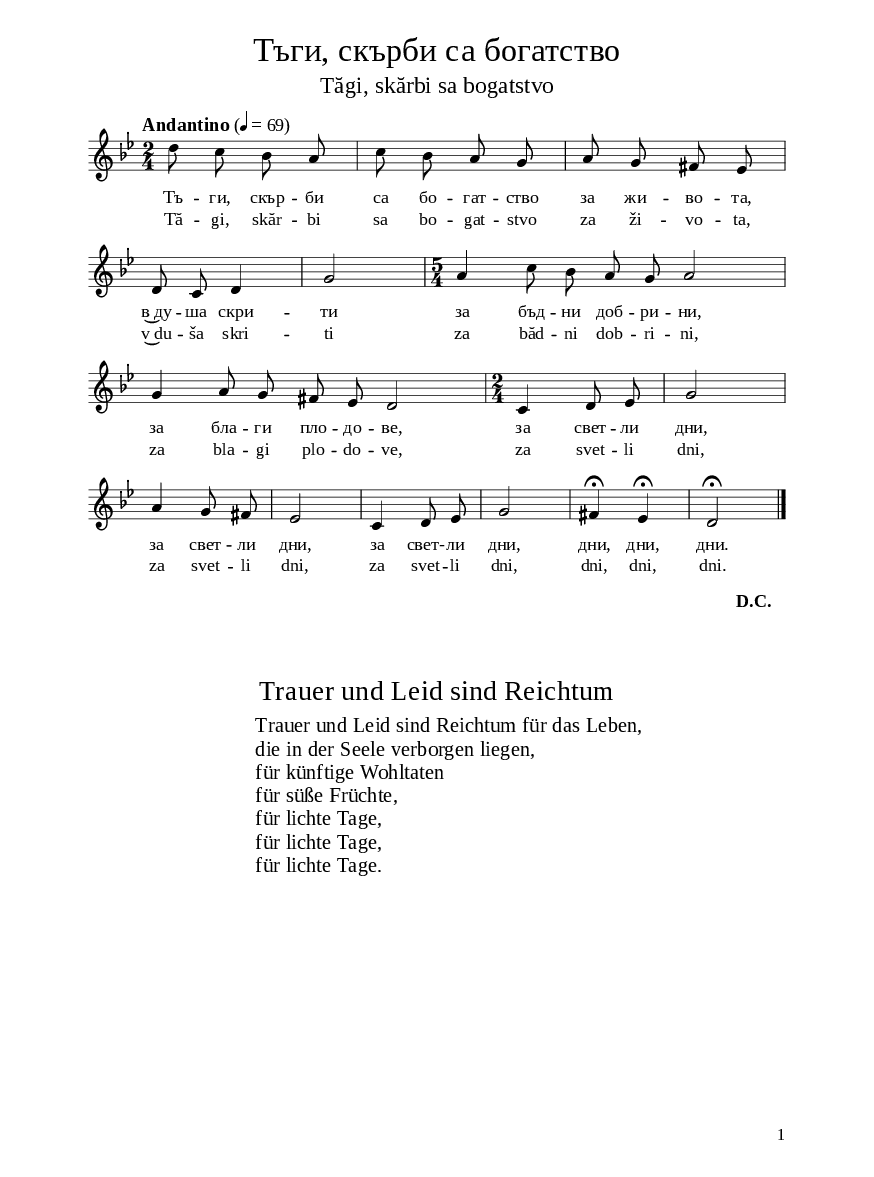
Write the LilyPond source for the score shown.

\version "2.24.4"

% include paper part and global functions
\include "include/globals.ily"

\bookpart {
  \label #'ref101_1
  \tocItem \markup "Тъги, скърби са богатство – Tăgi, skărbi sa bogatstvo"
  \include "include/bookpart-paper.ily"
  \score {
    \include "include/score-layout.ily"


    \new Voice \absolute  {
      \clef treble
      \key g \minor
      \time 2/4
      \tempoFunc "Andantino" 4 "69"
      \autoBeamOff

      d''8 c'' bes' a' | c''8 bes' a' g' | a'8 g' fis' es' \break

      d' c' d'4 | g'2|  \time 5/4 a'4 c''8 bes'8 a' g' a'2 | \break

      g'4  a'8 g' fis'8 es' d'2 | \time 2/4 c'4 d'8 es'8| g'2 | \break

      a'4 g'8 fis' | es'2 |  c'4 d'8 es'8 | g'2 |fis'4 \fermata  es'4 \fermata  | d'2 \fermata  \bar "|."
    }

    \addlyrics {
      Тъ -- ги, скър -- би са бо  --  гат -- ство
      за жи -- во -- та, в~ду -- ша скри -- ти
      за бъд -- ни доб -- ри -- ни,
      за бла -- ги пло -- до -- ве,
      за свет -- ли дни,
      за свет -- ли дни,
      за "свет-" -- ли дни,
      дни, дни, дни.
    }

    \addlyrics {
      Tă -- gi, skăr -- bi sa bo  --  gat -- stvo
      za ži -- vo -- ta, v~du -- ša skri -- ti
      za băd -- ni dob -- ri -- ni,
      za bla -- gi plo -- do -- ve,
      za svet -- li dni,
      za svet -- li dni,
      za svet -- li dni,
      dni, dni, dni.
    }

    \header {
      title = \titleFunc "Тъги, скърби са богатство" "Tăgi, skărbi sa bogatstvo"
    }

    \midi{}

  } % score

  \markup \empty-one

  \markup \dc-one "D.C."


  % include foreign translation(s) of the song
  \markup \vspace #3

  \version "2.24.4"

\markup \fill-line { \fontsize #deTitleFontSize "Trauer und Leid sind Reichtum" }
\markup \null
\markup \null
\markup \abs-fontsize #10 {
  \hspace #20
  \override #`(baseline-skip . ,deCoupletBaselineSkip)

  \column { 
    
     \line {   "   " Trauer und Leid sind Reichtum für das Leben, } 

\line {   "   " die in der Seele verborgen liegen, } 

\line {   "   " für künftige Wohltaten  } 

\line {   "   " für süße Früchte, } 

\line {   "   " für lichte Tage,  } 
 
\line {   "   " für lichte Tage,  } 
\line {   "   " für lichte Tage.  } 
 
      
       
    }
    
    
}


} % bookpart
